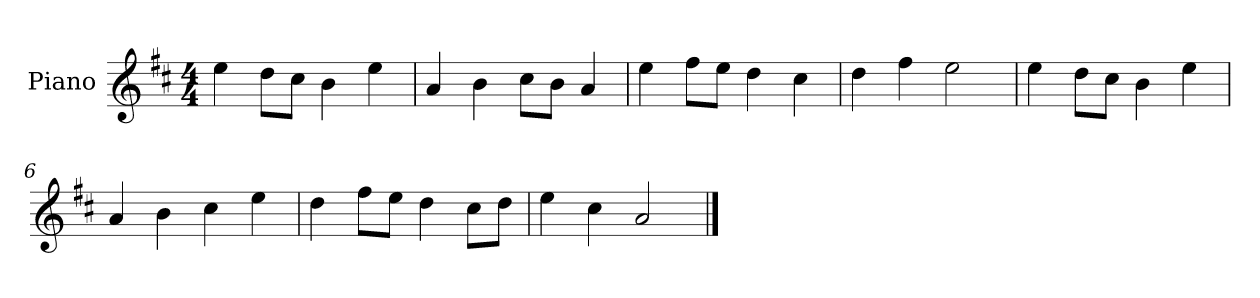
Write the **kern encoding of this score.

**kern
*part1
*staff1
*I"Piano
*I'P-no
*clefG2
*k[f#c#]
*M4/4
*MM90
=1
4ee\
8dd\L
8cc#\J
4b\
4ee\
=2
4a/
4b\
8cc#\L
8b\J
4a/
=3
4ee\
8ff#\L
8ee\J
4dd\
4cc#\
=4
4dd\
4ff#\
2ee\
=5
4ee\
8dd\L
8cc#\J
4b\
4ee\
=6
4a/
4b\
4cc#\
4ee\
=7
4dd\
8ff#\L
8ee\J
4dd\
8cc#\L
8dd\J
!!LO:LB:g=z
=8
4ee\
4cc#\
2a/
==
*-
